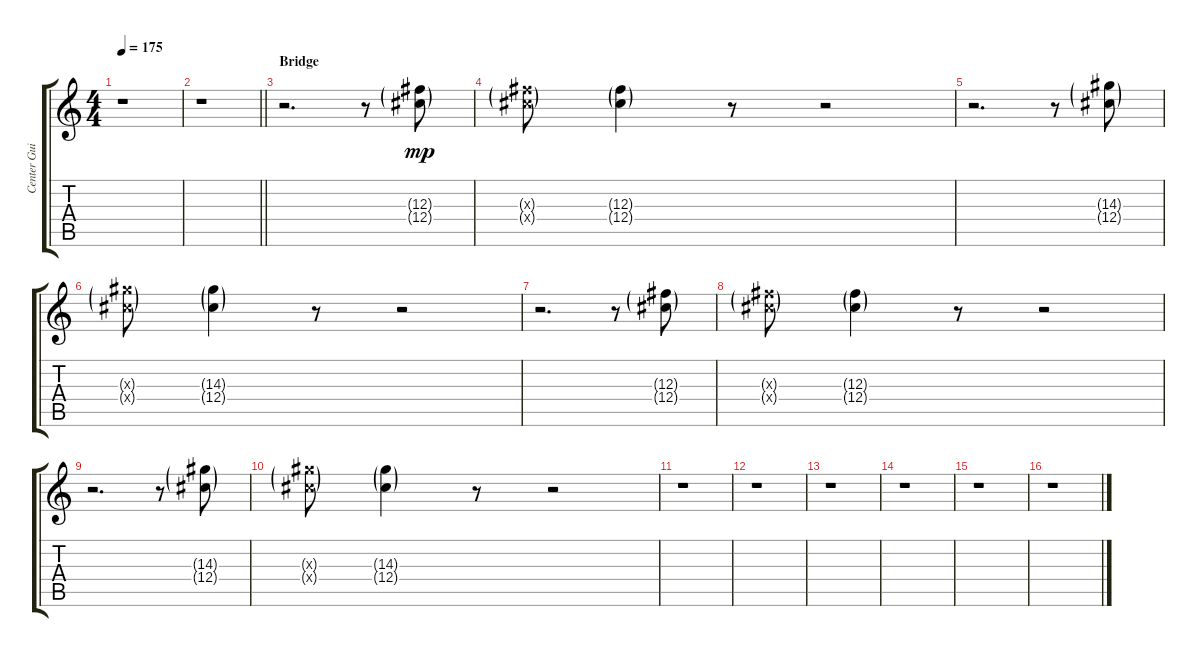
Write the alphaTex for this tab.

\track ("Center Guitar I" "Center Gui") {instrument acousticguitarsteel}
\staff {score tabs}
\tuning (Eb4 Bb3 Gb3 Db3 Ab2 Db2) {hide}
\ts (4 4)
\tempo 175
\clef g2
\ks c
r.1{dy mp} |
\barLineRight lightlight
r.1 |
\section ("" "Bridge")
r.2{d} r.8 (12.3{g} 12.4{g}).8 |
(12.3{g x} 12.4{g x}).8 (12.3{g} 12.4{g}).4 r.8 r.2 |
r.2{d} r.8 (14.3{g} 12.4{g}).8 |
(14.3{g x} 12.4{g x}).8 (14.3{g} 12.4{g}).4 r.8 r.2 |
r.2{d} r.8 (12.3{g} 12.4{g}).8 |
(12.3{g x} 12.4{g x}).8 (12.3{g} 12.4{g}).4 r.8 r.2 |
r.2{d} r.8 (14.3{g} 12.4{g}).8 |
(14.3{g x} 12.4{g x}).8 (14.3{g} 12.4{g}).4 r.8 r.2 |
r.1 |
r.1 |
r.1 |
r.1 |
r.1 |
r.1
